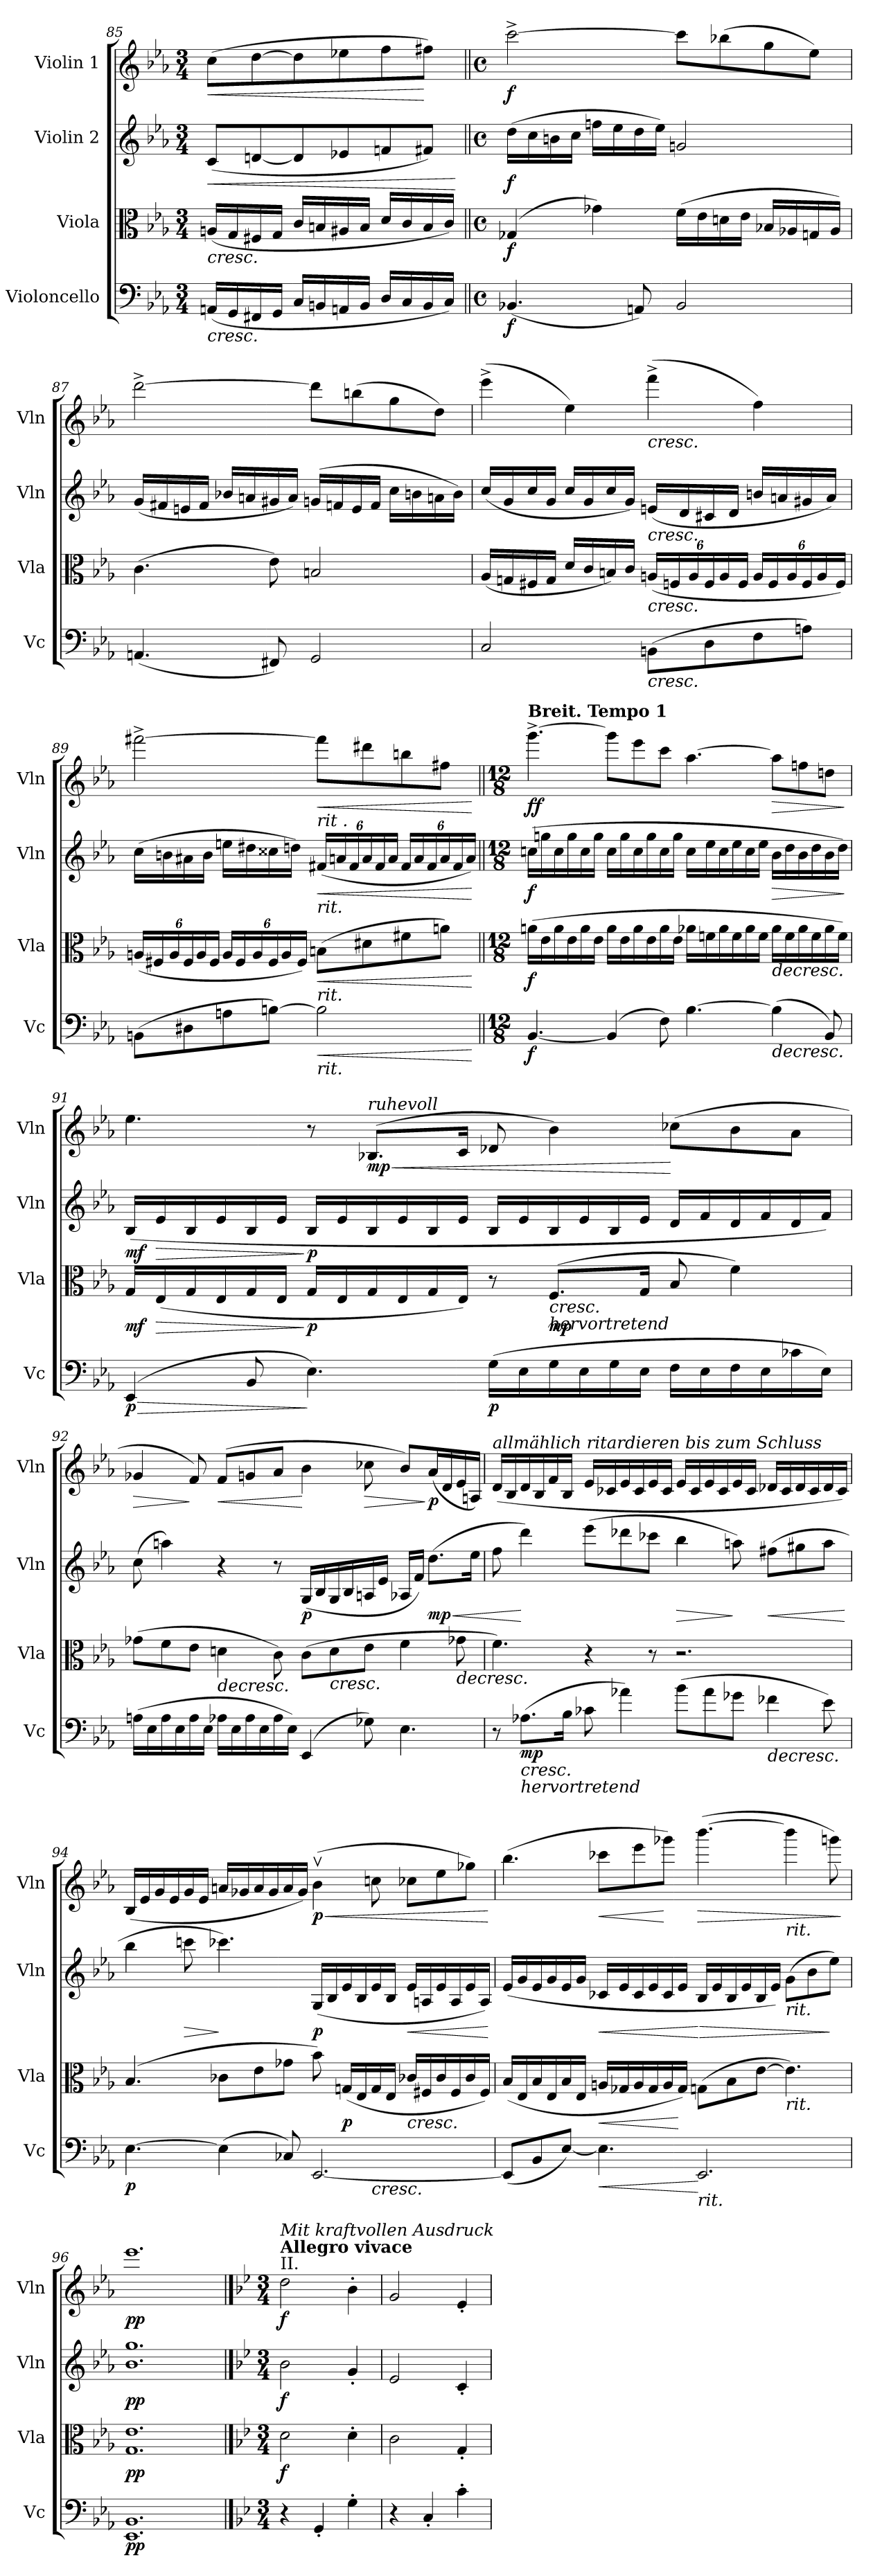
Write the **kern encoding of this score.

**kern	**dynam	**kern	**dynam	**kern	**dynam	**kern	**dynam
*part4	*part4	*part3	*part3	*part2	*part2	*part1	*part1
*staff4	*staff4	*staff3	*staff3	*staff2	*staff2	*staff1	*staff1
*I"Violoncello	*	*I"Viola	*	*I"Violin 2	*	*I"Violin 1	*
*I'Vc	*	*I'Vla	*	*I'Vln	*	*I'Vln	*
!!LO:LB:g=z
*clefF4	*	*clefC3	*	*clefG2	*	*clefG2	*
*k[b-e-a-]	*	*k[b-e-a-]	*	*k[b-e-a-]	*	*k[b-e-a-]	*
*M3/4	*	*M3/4	*	*M3/4	*	*M3/4	*
=85	=85	=85	=85	=85	=85	=85	=85
!	!LO:HP:b	!	!LO:HP:b	!	!LO:HP:b	!	!LO:HP:b
(16AAn/LL	<	(>16An/LL	<	(8c/L	<	(8cc\L	<
16GG/	.	16G/	.	.	.	.	.
16FF#X/	.	16F#X/	.	[<8dn/	.	[>8dd\	.
16GG/JJ	.	16G/JJ	.	.	.	.	.
16C/LL	.	16c/LL	.	8d/]	.	8dd\]	.
16BBn/	.	16Bn/	.	.	.	.	.
16AAn/	.	16A#X/	.	8e-X/	.	8ee-X\	.
16BB/JJ	.	16B/JJ	.	.	.	.	.
16D/LL	.	16d/LL	.	8fn/	.	8ff\	.
16C/	.	16c/	.	.	.	.	.
16BB/	.	16B/	.	8f#X/J)	.	8ff#X\J)	[
16C/JJ)	.	16c/JJ)	.	.	.	.	.
.	.	.	.	.	[	.	.
=86||	=86||	=86||	=86||	=86||	=86||	=86||	=86||
*M4/4	*	*M4/4	*	*M4/4	*	*M4/4	*
*met(c)	*	*met(c)	*	*met(c)	*	*met(c)	*
!	!LO:DY:b	!	!LO:DY:b	!	!LO:DY:b	!	!LO:DY:b
(4.BB-X/	f	(>4G-X/	f	(16dd\LL	f	[>2ccc^\	f
.	.	.	.	16cc\	.	.	.
.	.	.	.	16bn\	.	.	.
.	.	.	.	16cc\JJ	.	.	.
.	.	4g-X\)	.	16ffn\LL	.	.	.
.	.	.	.	16ee-\	.	.	.
8AAn/)	.	.	.	16dd\	.	.	.
.	.	.	.	16ee-\JJ)	.	.	.
2BB-/	.	(16f\LL	.	2gn/	.	8ccc\L]	.
.	.	16e-\	.	.	.	.	.
.	.	16dn\	.	.	.	(8bb-X\	.
.	.	16e-\JJ	.	.	.	.	.
.	.	16B-X/LL	.	.	.	8gg\	.
.	.	16A-X/	.	.	.	.	.
.	.	16Gn/	.	.	.	8ee-\J)	.
.	.	16A-/JJ)	.	.	.	.	.
!!LO:LB:g=z
=87	=87	=87	=87	=87	=87	=87	=87
(4.AAn/	.	(>4.c\	.	(16g/LL	.	[2ddd^\	.
.	.	.	.	16f#X/	.	.	.
.	.	.	.	16en/	.	.	.
.	.	.	.	16f#/JJ	.	.	.
.	.	.	.	16b-X/LL	.	.	.
.	.	.	.	16an/	.	.	.
8FF#X/)	.	8e-\)	.	16g#X/	.	.	.
.	.	.	.	16a/JJ)	.	.	.
2GG/	.	2Bn/	.	(16gn/LL	.	8ddd\L]	.
.	.	.	.	16fn/	.	.	.
.	.	.	.	16e/	.	(8bbn\	.
.	.	.	.	16f/JJ	.	.	.
.	.	.	.	16cc\LL	.	8gg\	.
.	.	.	.	16bn\	.	.	.
.	.	.	.	16an\	.	8dd\J)	.
.	.	.	.	16b\JJ)	.	.	.
=88	=88	=88	=88	=88	=88	=88	=88
2C/	.	(<16A-/LL	.	(16cc/LL	.	(4eee-^\	.
.	.	16Gn/	.	16g/	.	.	.
.	.	16F#X/	.	16cc/	.	.	.
.	.	16G/JJ	.	16g/JJ	.	.	.
.	.	16d/LL	.	16cc/LL	.	4ee-\)	.
.	.	16c/	.	16g/	.	.	.
.	.	16Bn/)	.	16cc/	.	.	.
.	.	16c/JJ	.	16g/JJ)	.	.	.
*	*	*Xbrackettup	*	*	*	*	*
!	!	!	!	!	!	!LO:TX:b:i:t=cresc.	!
!	!	!	!	!LO:TX:b:i:t=cresc.	!	!	!
!	!	!LO:TX:b:i:t=cresc.	!	!	!	!	!
!LO:TX:b:i:t=cresc.	!	!	!	!	!	!	!
(8BBn\L	.	(24An/LL	.	(16en/LL	.	(4fff^\	.
.	.	24Fn/	.	.	.	.	.
.	.	.	.	16d/	.	.	.
.	.	24A/	.	.	.	.	.
8D\	.	24F/	.	16c#X/	.	.	.
.	.	24A/	.	.	.	.	.
.	.	.	.	16d/JJ	.	.	.
.	.	24F/JJ	.	.	.	.	.
8F\	.	24A/LL	.	16bn/LL	.	4ff\)	.
.	.	24F/	.	.	.	.	.
.	.	.	.	16an/	.	.	.
.	.	24A/	.	.	.	.	.
8An\J)	.	24F/	.	16g#X/	.	.	.
.	.	24A/	.	.	.	.	.
.	.	.	.	16a/JJ)	.	.	.
.	.	24F/JJ)	.	.	.	.	.
!!LO:PB:g=z
=89	=89	=89	=89	=89	=89	=89	=89
(>8BBn\L	.	(24An/LL	.	(16cc\LL	.	[2fff#X^\	.
.	.	24F#X/	.	.	.	.	.
.	.	.	.	16bn\	.	.	.
.	.	24A/	.	.	.	.	.
8D#X\	.	24F#/	.	16a#X\	.	.	.
.	.	24A/	.	.	.	.	.
.	.	.	.	16b\JJ	.	.	.
.	.	24F#/JJ	.	.	.	.	.
8An\	.	24A/LL	.	16een\LL	.	.	.
.	.	24F#/	.	.	.	.	.
.	.	.	.	16dd#X\	.	.	.
.	.	24A/	.	.	.	.	.
[8Bn\J)	.	24F#/	.	16cc##X\	.	.	.
.	.	24A/	.	.	.	.	.
.	.	.	.	16ddn\JJ)	.	.	.
.	.	24F#/JJ)	.	.	.	.	.
!	!LO:HP:b	!	!LO:HP:b	!	!	!	!
*	*	*	*	*Xbrackettup	*	*	*
!	!	!	!	!	!	!LO:TX:b:i:t=rit .	!
!	!	!	!	!LO:TX:b:i:t=rit.	!	!	!
!	!	!LO:TX:b:i:t=rit.	!	!	!	!	!
!LO:TX:b:i:t=rit.	!	!	!	!	!	!	!
!	!	!	!	!	!LO:HP:b	!	!LO:HP:b
2B\]	<	(8Bn\L	<	(24f#X/LL	<	8fff#\L]	<
.	.	.	.	24an/	.	.	.
.	.	.	.	24f#/	.	.	.
.	.	8d#X\	.	24a/	.	8ddd#X\	.
.	.	.	.	24f#/	.	.	.
.	.	.	.	24a/JJ	.	.	.
.	.	8f#X\	.	24f#/LL	.	8bbn\	.
.	.	.	.	24a/	.	.	.
.	.	.	.	24f#/	.	.	.
.	.	8an\J)	.	24a/	.	8ff#X\J	.
.	.	.	.	24f#/	.	.	.
.	.	.	.	24a/JJ)	.	.	.
.	[	.	[	.	[	.	[
!!LO:LB:g=z
=90||	=90||	=90||	=90||	=90||	=90||	=90||	=90||
*M12/8	*	*M12/8	*	*M12/8	*	*M12/8	*
!	!	!	!	!	!	!LO:TX:a:B:t=Breit. Tempo 1	!
!	!LO:DY:b	!	!LO:DY:b	!	!LO:DY:b	!	!LO:DY:b
[4.BB-/	f	(>16an\LL	f	(16ccn\LL	f	[4.ggg^\	ff
.	.	16e-\	.	16ggn\	.	.	.
.	.	16a\	.	16cc\	.	.	.
.	.	16e-\	.	16gg\	.	.	.
.	.	16a\	.	16cc\	.	.	.
.	.	16e-\JJ	.	16gg\JJ	.	.	.
(4BB-/]	.	16a\LL	.	16cc\LL	.	8ggg\L]	.
.	.	16e-\	.	16gg\	.	.	.
.	.	16a\	.	16cc\	.	8eee-\	.
.	.	16e-\	.	16gg\	.	.	.
8F\)	.	16a\	.	16cc\	.	8ccc\J	.
.	.	16e-\JJ	.	16gg\JJ	.	.	.
[>4.B-\	.	16a-X\LL	.	16cc\LL	.	[>4.aa-\	.
.	.	16fn\	.	16ee-\	.	.	.
.	.	16a-\	.	16cc\	.	.	.
.	.	16f\	.	16ee-\	.	.	.
.	.	16a-\	.	16cc\	.	.	.
.	.	16f\JJ	.	16ee-\JJ	.	.	.
!	!LO:HP:b	!	!LO:HP:b	!	!LO:HP:b	!	!LO:HP:b
(4B-\]	>	16a-\LL	>	16b-\LL	>	8aa-\L]	>
.	.	16f\	.	16dd\	.	.	.
.	.	16a-\	.	16b-\	.	8ffn\	.
.	.	16f\	.	16dd\	.	.	.
8BB-/)	.	16a-\	.	16b-\	.	8ddn\J	.
.	.	16f\JJ)	.	16dd\JJ)	.	.	.
.	[	.	[	.	]	.	]
!!LO:LB:g=z
=91	=91	=91	=91	=91	=91	=91	=91
!	!LO:HP:b	!	!	!	!	!	!
!	!LO:DY:n=1:b	!	!LO:DY:b	!	!LO:DY:b	!	!
(4EE-/	> p	16G/LL	mf	(16B-/LL	mf	4.ee-\	.
!	!	!	!LO:HP:b	!	!LO:HP:b	!	!
.	.	(<16E-/	>	16e-/	>	.	.
.	.	16G/	.	16B-/	.	.	.
.	.	16E-/	.	16e-/	.	.	.
8BB-/	.	16G/	.	16B-/	.	.	.
.	.	16E-/JJ	.	16e-/JJ	.	.	.
!	!	!	!LO:DY:n=1:b	!	!LO:DY:n=1:b	!	!
4.E-\)	]	16G/LL	] p	16B-/LL	] p	8r	.
.	.	16E-/	.	16e-/	.	.	.
!	!	!	!	!	!	!LO:TX:a:i:t=ruhevoll	!
!	!	!	!	!	!	!	!LO:HP:b
!	!	!	!	!	!	!	!LO:DY:n=1:b
.	.	16G/	.	16B-/	.	(8.B-X/L	< mp
.	.	16E-/	.	16e-/	.	.	.
.	.	16G/	.	16B-/	.	.	.
.	.	16E-/JJ)	.	16e-/JJ	.	16c/Jk	.
!	!LO:DY:n=2:b	!	!	!	!	!	!
(16G\LL	p	8r	.	16B-/LL	.	8d-X/	.
16E-\	.	.	.	16e-/	.	.	.
!	!	!LO:TX:b:i:t=hervortretend	!	!	!	!	!
!	!	!	!LO:HP:b	!	!	!	!
!	!	!	!LO:DY:n=2:b	!	!	!	!
16G\	.	(>8.F/L	< mp	16B-/	.	4b-\)	.
16E-\	.	.	.	16e-/	.	.	.
16G\	.	.	.	16B-/	.	.	.
16E-\JJ	.	16G/Jk	.	16e-/JJ	.	.	.
16F\LL	.	8B-/	.	16d/LL	.	(8cc-X\L	[
16E-\	.	.	.	16f/	.	.	.
16F\	.	4f\)	]	16d/	.	8b-\	.
16E-\	.	.	.	16f/	.	.	.
16c-X\	.	.	.	16d/	.	8a-\J	.
16E-\JJ)	.	.	.	16f/JJ)	.	.	.
!!LO:LB:g=z
=92	=92	=92	=92	=92	=92	=92	=92
!	!	!	!	!	!	!	!LO:HP:b
(16An\LL	.	(>8g-X\L	.	(8cc\	.	4g-X/	>
16E-\	.	.	.	.	.	.	.
16A\	.	8f\	.	4aan\)	.	.	.
16E-\	.	.	.	.	.	.	.
16A\	.	8e-\J	.	.	.	8f/)	]
16E-\JJ	.	.	.	.	.	.	.
!	!	!	!LO:HP:b	!	!	!	!LO:HP:b
16A-X\LL	.	4dn\	>	4r	.	(8f/L	<
16E-\	.	.	.	.	.	.	.
16A-\	.	.	.	.	.	8gn/	.
16E-\	.	.	.	.	.	.	.
16A-\	.	8c\)	[	8r	.	8a-/J	.
16E-\JJ)	.	.	.	.	.	.	.
!	!	!	!	!	!LO:DY:b	!	!
(4EE-/	.	(8c\L	.	(16G/LL	p	4b-\	[
.	.	.	.	16B-/	.	.	.
!	!	!	!LO:HP:b	!	!	!	!
.	.	8d\	<	16G/	.	.	.
.	.	.	.	16B-/	.	.	.
!	!	!	!	!	!	!	!LO:HP:b
8G-X\)	.	8e-\J	.	16An/	.	8cc-X\	>
.	.	.	.	16e-/JJ	.	.	.
4.E-\	.	4f\	]	16A-X/LL	.	8b-/L)	.
.	.	.	.	16f/JJ)	.	.	.
!	!	!	!	!	!LO:HP:b	!	!
!	!	!	!	!	!LO:DY:n=1:b	!	!LO:DY:n=1:b
.	.	.	.	(>8.dd\L	< mp	(16a-/L	] p
.	.	.	.	.	.	16d/	.
!	!	!	!LO:HP:b	!	!	!	!
.	.	8g-X\	>	.	.	16e-/	.
.	.	.	.	16ee-\Jk	.	16An/JJ)	.
.	.	.	[	.	.	.	.
!!LO:PB:g=z
=93	=93	=93	=93	=93	=93	=93	=93
!	!	!	!	!	!	!LO:TX:a:i:t=allmählich ritardieren bis zum Schluss	!
8r	.	4.f\)	.	8ff\	.	(>16d/LL	.
.	.	.	.	.	.	16B-/	.
!LO:TX:b:i:t=hervortretend	!	!	!	!	!	!	!
!	!LO:HP:b	!	!	!	!	!	!
!	!LO:DY:n=1:b	!	!	!	!	!	!
(8.A-X\L	< mp	.	.	4ddd\)	[	16d/	.
.	.	.	.	.	.	16B-/	.
.	.	.	.	.	.	16f/	.
16B-\Jk	.	.	.	.	.	16B-/JJ	.
8c-X\	.	4r	.	(>8eee-\L	.	16e-/LL	.
.	.	.	.	.	.	16c-X/	.
4a-X\)	]	.	.	8ddd-X\	.	16e-/	.
.	.	.	.	.	.	16c-/	.
.	.	8r	.	8ccc-X\J	.	16e-/	.
.	.	.	.	.	.	16c-/JJ	.
!	!	!	!	!	!LO:HP:b	!	!
(8b-\L	.	2.r	.	4bb-\	>	16e-/LL	.
.	.	.	.	.	.	16c-/	.
8a-\	.	.	.	.	.	16e-/	.
.	.	.	.	.	.	16c-/	.
8g-X\J	.	.	.	8aan\)	]	16e-/	.
.	.	.	.	.	.	16c-/JJ	.
!	!LO:HP:b	!	!	!	!LO:HP:b	!	!
4f-X\	>	.	.	(8ff#X\L	<	16d-X/LL	.
.	.	.	.	.	.	16c-/	.
.	.	.	.	8gg#X\	.	16d-/	.
.	.	.	.	.	.	16c-/	.
8e-\)	[	.	.	8aa\J	.	16d-/	.
.	.	.	.	.	.	16c-/JJ)	.
.	.	.	.	.	[	.	.
!!LO:LB:g=z
=94	=94	=94	=94	=94	=94	=94	=94
*^	*	*	*	*	*	*	*
!	!	!LO:DY:b	!	!	!	!	!	!
[4.E-\	2.ryy	p	(>4.B-/	.	4bb-\	.	(16B-/LL	.
.	.	.	.	.	.	.	16e-/	.
.	.	.	.	.	.	.	16g/	.
.	.	.	.	.	.	.	16e-/	.
!	!	!	!	!	!	!LO:HP:b	!	!
.	.	.	.	.	8cccn\	>	16g/	.
.	.	.	.	.	.	.	16e-/JJ	.
(4E-\]	.	.	8c-X\L	.	4.ccc-X\)	]	16an/LL	.
.	.	.	.	.	.	.	16g-X/	.
.	.	.	8e-\	.	.	.	16a/	.
.	.	.	.	.	.	.	16g-/	.
8C-X/)	.	.	8g-X\J	.	.	.	16a/	.
.	.	.	.	.	.	.	16g-/JJ)	.
!	!	!	!	!	!	!LO:DY:b	!	!LO:HP:b
!	!	!	!	!	!	!	!	!LO:DY:n=1:b
[<2.EE-/	4ryy	.	8b-\)	.	(16G/LL	p	(4b-v\	< p
.	.	.	.	.	16B-/	.	.	.
!	!	!	!	!LO:DY:b	!	!	!	!
.	.	.	(16Gn/LL	p	16e-/	.	.	.
.	.	.	16E-/	.	16B-/	.	.	.
!	!	!LO:HP:b	!	!	!	!	!	!
.	8ryy	<	16G/	.	16e-/	.	8ccn\	.
.	.	.	16E-/JJ	.	16B-/JJ	.	.	.
!	!	!	!	!LO:HP:b	!	!LO:HP:b	!	!
.	4ryy	.	16c-X/LL	<	16e-/LL	<	8cc-X\L	.
.	.	.	16F#X/	.	16An/	.	.	.
.	.	.	16c-/	.	16e-/	.	8ee-\	.
.	.	.	16F#/	.	16A/	.	.	.
.	8ryy	]	16c-/	.	16e-/	.	8gg-X\J)	.
.	.	.	16F#/JJ)	.	16A/JJ)	.	.	.
*v	*v	*	*	*	*	*	*	*
.	.	.	]	.	[	.	[
!!LO:LB:g=z
=95	=95	=95	=95	=95	=95	=95	=95
(8EE-/L]	.	(<16B-/LL	.	(16e-/LL	.	(4.bb-\	.
.	.	16E-/	.	16g/	.	.	.
8BB-/	.	16B-/	.	16e-/	.	.	.
.	.	16E-/	.	16g/	.	.	.
[>8E-/J)	.	16B-/	.	16e-/	.	.	.
.	.	16E-/JJ	.	16g/JJ	.	.	.
!	!LO:HP:b	!	!LO:HP:b	!	!LO:HP:b	!	!LO:HP:b
4.E-\]	<	16An/LL	<	16c-X/LL	<	8ccc-X\L	<
.	.	16G-X/	.	16e-/	.	.	.
.	.	16A/	.	16c-/	.	8eee-\	.
.	.	16G-/	.	16e-/	.	.	.
.	.	16A/	.	16c-/	.	8ggg-X\J)	[
.	.	16G-/JJ)	[	16e-/JJ	.	.	.
!LO:TX:b:i:t=rit.	!	!	!	!	!	!	!
!	!	!	!	!	!LO:HP:n=1:b	!	!LO:HP:b
2.EE-/	[	(8Gn\L	.	16B-/LL	[ >	([>4.bbb-\	>
.	.	.	.	16e-/	.	.	.
.	.	8B-\	.	16B-/	.	.	.
.	.	.	.	16e-/	.	.	.
.	.	[8e-\J	.	16B-/	.	.	.
.	.	.	.	16e-/JJ)	.	.	.
!	!	!	!	!	!	!LO:TX:b:i:t=rit.	!
!	!	!	!	!LO:TX:b:i:t=rit.	!	!	!
!	!	!LO:TX:b:i:t=rit.	!	!	!	!	!
.	.	4.e-\])	[	(8g\L	.	4bbb-\]	.
.	.	.	.	8b-\	.	.	.
.	.	.	.	8ee-\J)	]	8gggn\)	.
.	[	.	.	.	.	.	]
=96	=96	=96	=96	=96	=96	=96	=96
!	!LO:DY:b	!	!LO:DY:b	!	!LO:DY:b	!	!LO:DY:b
1.EE- 1.BB-	pp	1.G 1.e-	pp	1.b- 1.gg	pp	1.eee-	pp
!!LO:PB:g=z
==1	==1	==1	==1	==1	==1	==1	==1
*k[b-e-]	*	*k[b-e-]	*	*k[b-e-]	*	*k[b-e-]	*
*M3/4	*	*M3/4	*	*M3/4	*	*M3/4	*
!	!	!	!	!	!	!LO:TX:a:t=II.	!
!	!	!	!	!	!	!LO:TX:a:B:t=Allegro vivace	!
!	!	!	!	!	!	!LO:TX:a:i:t=Mit kraftvollen Ausdruck	!
!	!	!	!LO:DY:b	!	!LO:DY:b	!	!LO:DY:b
4r	.	2d\	f	2b-\	f	2dd\	f
4GG'/	.	.	.	.	.	.	.
4G'\	.	4d'\	.	4g'/	.	4b-'\	.
=2	=2	=2	=2	=2	=2	=2	=2
4r	.	2c\	.	2e-/	.	2g/	.
4C'/	.	.	.	.	.	.	.
4c'\	.	4G'/	.	4c'/	.	4e-'/	.
=	=	=	=	=	=	=	=
*-	*-	*-	*-	*-	*-	*-	*-
